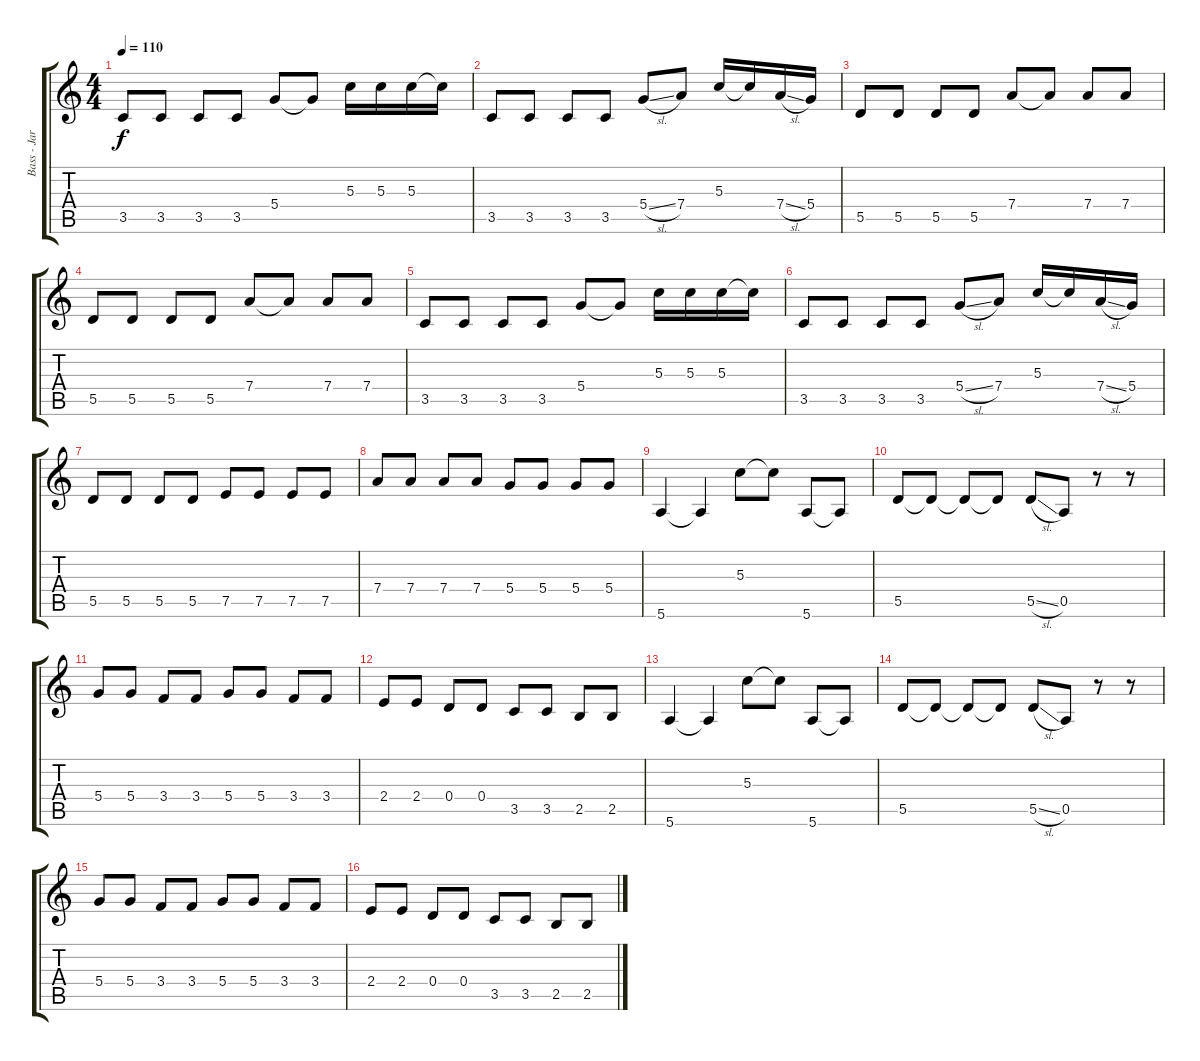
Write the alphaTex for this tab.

\track ("Bass - Jared" "Bass - Jar") {instrument electricbassfinger}
\staff {score tabs}
\tuning (E4 B3 G3 D3 A2 E2) {hide}
\ts (4 4)
\tempo 110
\clef g2
\ks c
3.5.8{dy f} 3.5.8 3.5.8 3.5.8 5.4.8 5.4{t}.8 5.3.16 5.3.16 5.3.16 5.3{t}.16 |
3.5.8 3.5.8 3.5.8 3.5.8 5.4{sl}.8 7.4.8 5.3.16 5.3{t}.16 7.4{sl}.16 5.4.16 |
5.5.8 5.5.8 5.5.8 5.5.8 7.4.8 7.4{t}.8 7.4.8 7.4.8 |
5.5.8 5.5.8 5.5.8 5.5.8 7.4.8 7.4{t}.8 7.4.8 7.4.8 |
3.5.8 3.5.8 3.5.8 3.5.8 5.4.8 5.4{t}.8 5.3.16 5.3.16 5.3.16 5.3{t}.16 |
3.5.8 3.5.8 3.5.8 3.5.8 5.4{sl}.8 7.4.8 5.3.16 5.3{t}.16 7.4{sl}.16 5.4.16 |
5.5.8 5.5.8 5.5.8 5.5.8 7.5.8 7.5.8 7.5.8 7.5.8 |
7.4.8 7.4.8 7.4.8 7.4.8 5.4.8 5.4.8 5.4.8 5.4.8 |
5.6.4 5.6{t}.4 5.3.8 5.3{t}.8 5.6.8 5.6{t}.8 |
5.5.8 5.5{t}.8 5.5{t}.8 5.5{t}.8 5.5{sl}.8 0.5.8 r.8 r.8 |
5.4.8 5.4.8 3.4.8 3.4.8 5.4.8 5.4.8 3.4.8 3.4.8 |
2.4.8 2.4.8 0.4.8 0.4.8 3.5.8 3.5.8 2.5.8 2.5.8 |
5.6.4 5.6{t}.4 5.3.8 5.3{t}.8 5.6.8 5.6{t}.8 |
5.5.8 5.5{t}.8 5.5{t}.8 5.5{t}.8 5.5{sl}.8 0.5.8 r.8 r.8 |
5.4.8 5.4.8 3.4.8 3.4.8 5.4.8 5.4.8 3.4.8 3.4.8 |
2.4.8 2.4.8 0.4.8 0.4.8 3.5.8 3.5.8 2.5.8 2.5.8
